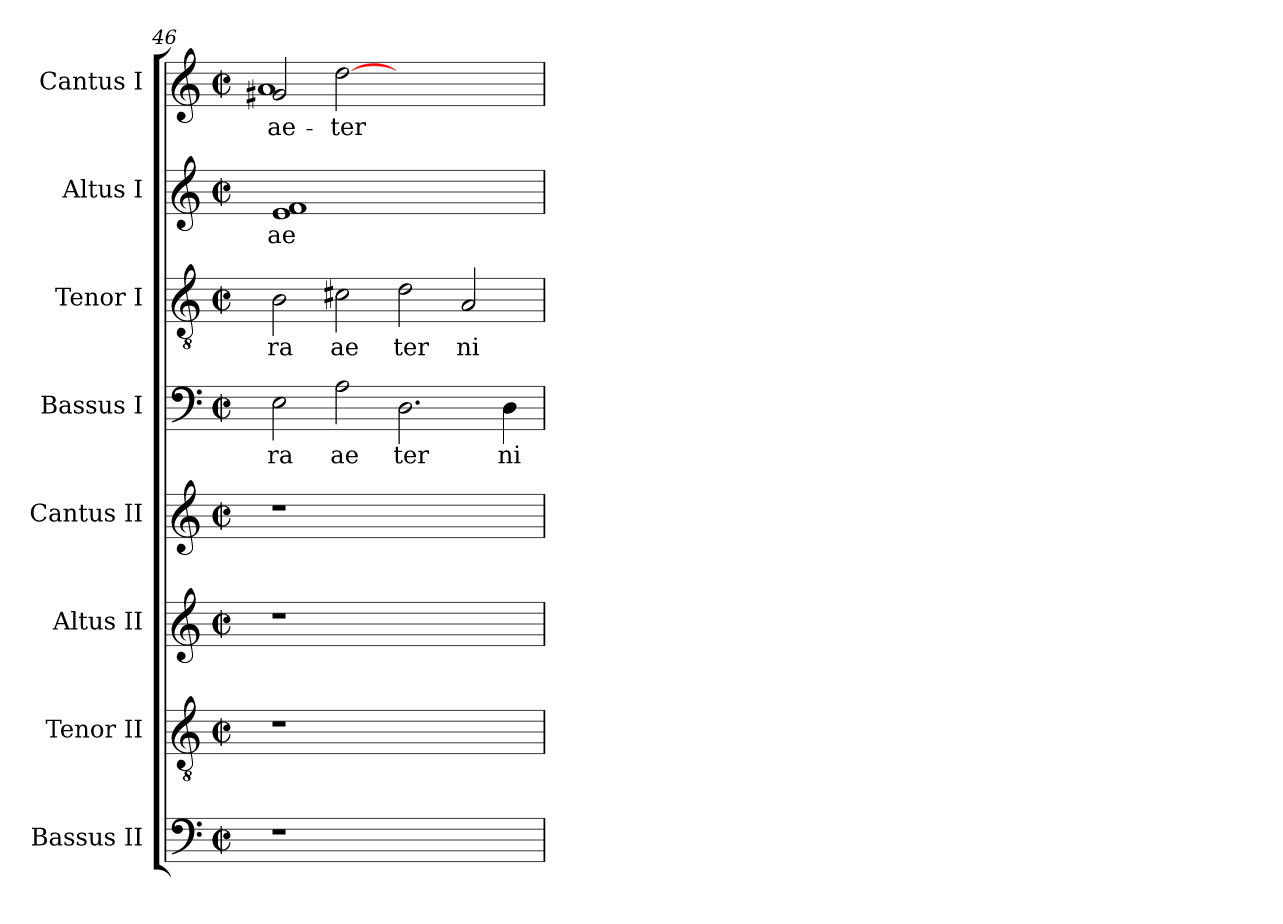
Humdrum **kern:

**kern	**kern	**kern	**kern	**kern	**text	**kern	**text	**kern	**text	**kern	**text
*part8	*part7	*part6	*part5	*part4	*part4	*part3	*part3	*part2	*part2	*part1	*part1
*staff8	*staff7	*staff6	*staff5	*staff4	*staff4	*staff3	*staff3	*staff2	*staff2	*staff1	*staff1
*I"Bassus II	*I"Tenor II	*I"Altus II	*I"Cantus II	*I"Bassus I	*	*I"Tenor I	*	*I"Altus I	*	*I"Cantus I	*
*clefF4	*clefGv2	*clefG2	*clefG2	*clefF4	*	*clefGv2	*	*clefG2	*	*clefG2	*
*M2/2	*M2/2	*M2/2	*M2/2	*M2/2	*	*M2/2	*	*M2/2	*	*M2/2	*
*met(c|)	*met(c|)	*met(c|)	*met(c|)	*met(c|)	*	*met(c|)	*	*met(c|)	*	*met(c|)	*
=46	=46	=46	=46	=46	=46	=46	=46	=46	=46	=46	=46
!	!	!	!	!	!LO:LY:b:cj	!	!LO:LY:b:cj	!	!LO:LY:b:cj	!	!LO:LY:b:cj
*	*	*	*	*	*	*	*	*	*	*^	*
!	!	!	!	!	!	!	!	!	!	!	!	!LO:LY:b:cj
1r	1r	1r	1r	2E\	ra	2B\	ra	1e 1f	ae	2g#X/	1a	ae-
!	!	!	!	!	!LO:LY:b:cj	!	!LO:LY:b:cj	!	!	!	!	!LO:LY:b
.	.	.	.	2A\	ae	2c#X\	ae	.	.	[>2dd\	.	-ter-
!	!	!	!	!	!LO:LY:b:cj	!	!LO:LY:b:cj	!	!	!	!	!
1ryy	1ryy	1ryy	1ryy	2.D\	ter	2d\	ter	1ryy	.	1ryy	1ryy	.
!	!	!	!	!	!	!	!LO:LY:b:cj	!	!	!	!	!
.	.	.	.	.	.	2A/	ni	.	.	.	.	.
!	!	!	!	!	!LO:LY:b:cj	!	!	!	!	!	!	!
.	.	.	.	4D\	ni	.	.	.	.	.	.	.
*	*	*	*	*	*	*	*	*	*	*v	*v	*
=	=	=	=	=	=	=	=	=	=	=	=
*-	*-	*-	*-	*-	*-	*-	*-	*-	*-	*-	*-
